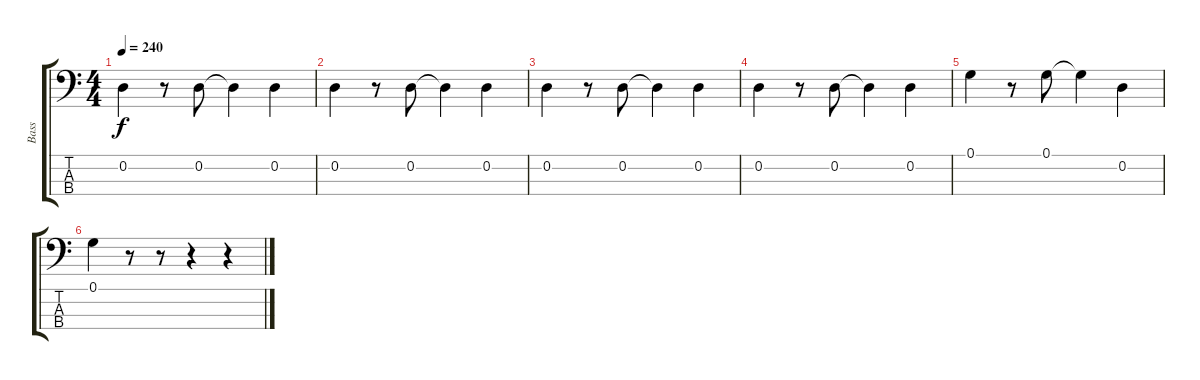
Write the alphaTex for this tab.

\track ("Bass" "Bass") {instrument electricbassfinger}
\staff {score tabs}
\tuning (G2 D2 A1 E1) {hide}
\ts (4 4)
\tempo 240
\clef f4
\ks c
0.2.4{dy f} r.8 0.2.8 0.2{t}.4 0.2.4 |
0.2.4 r.8 0.2.8 0.2{t}.4 0.2.4 |
0.2.4 r.8 0.2.8 0.2{t}.4 0.2.4 |
0.2.4 r.8 0.2.8 0.2{t}.4 0.2.4 |
0.1.4 r.8 0.1.8 0.1{t}.4 0.2.4 |
0.1.4 r.8 r.8 r.4 r.4
